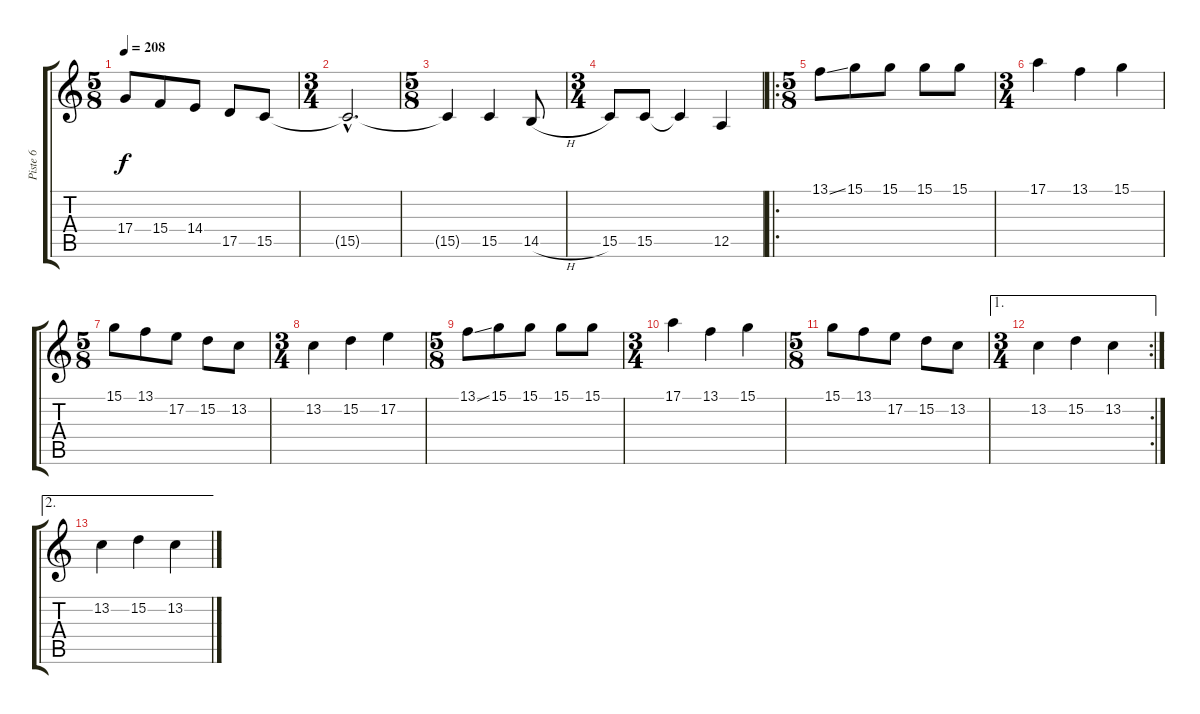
\track ("Piste 6" "Piste 6") {instrument trumpet}
\staff {score tabs}
\tuning (E4 B3 G3 D3 A2 E2) {hide}
\ts (5 8)
\tempo 208
\clef g2
\ks c
17.4.8{dy f} 15.4.8 14.4.8 17.5.8 15.5.8 |
\ts (3 4)
15.5{hac t}.2{d} |
\ts (5 8)
15.5{t}.4 15.5.4 14.5{h}.8 |
\ts (3 4)
15.5.8 15.5.8 15.5{t}.4 12.5.4 |
\ro
\ts (5 8)
13.1{ss}.8 15.1.8 15.1.8 15.1.8 15.1.8 |
\ts (3 4)
17.1.4 13.1.4 15.1.4 |
\ts (5 8)
15.1.8 13.1.8 17.2.8 15.2.8 13.2.8 |
\ts (3 4)
13.2.4 15.2.4 17.2.4 |
\ts (5 8)
13.1{ss}.8 15.1.8 15.1.8 15.1.8 15.1.8 |
\ts (3 4)
17.1.4 13.1.4 15.1.4 |
\ts (5 8)
15.1.8 13.1.8 17.2.8 15.2.8 13.2.8 |
\ae 1
\rc 2
\ts (3 4)
13.2.4 15.2.4 13.2.4 |
\ae 2
13.2.4 15.2.4 13.2.4
